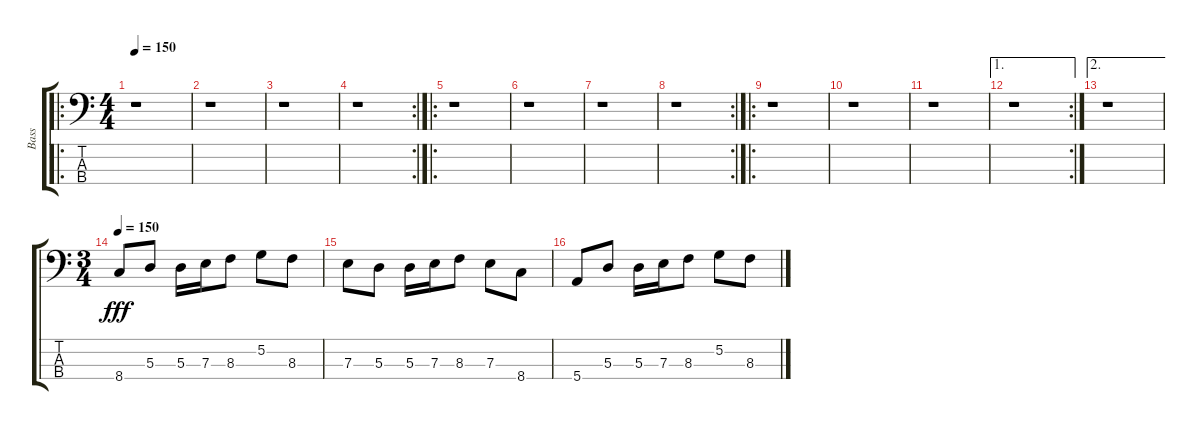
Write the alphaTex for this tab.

\track ("Bass" "Bass") {instrument electricbassfinger}
\staff {score tabs}
\tuning (G2 D2 A1 E1) {hide}
\ro
\ts (4 4)
\tempo 150
\tempo 112
\tempo 150
\clef f4
\ks c
r.1{dy fff instrument electricbassfinger} |
r.1 |
r.1 |
\rc 2
r.1 |
\ro
r.1 |
r.1 |
r.1 |
\rc 2
r.1 |
\ro
r.1 |
r.1 |
r.1 |
\ae 1
\rc 2
r.1 |
\ae 2
r.1 |
\ts (3 4)
\tempo 150
8.4.8 5.3.8 5.3.16 7.3.16 8.3.8 5.2.8 8.3.8 |
7.3.8 5.3.8 5.3.16 7.3.16 8.3.8 7.3.8 8.4.8 |
5.4.8 5.3.8 5.3.16 7.3.16 8.3.8 5.2.8 8.3.8
